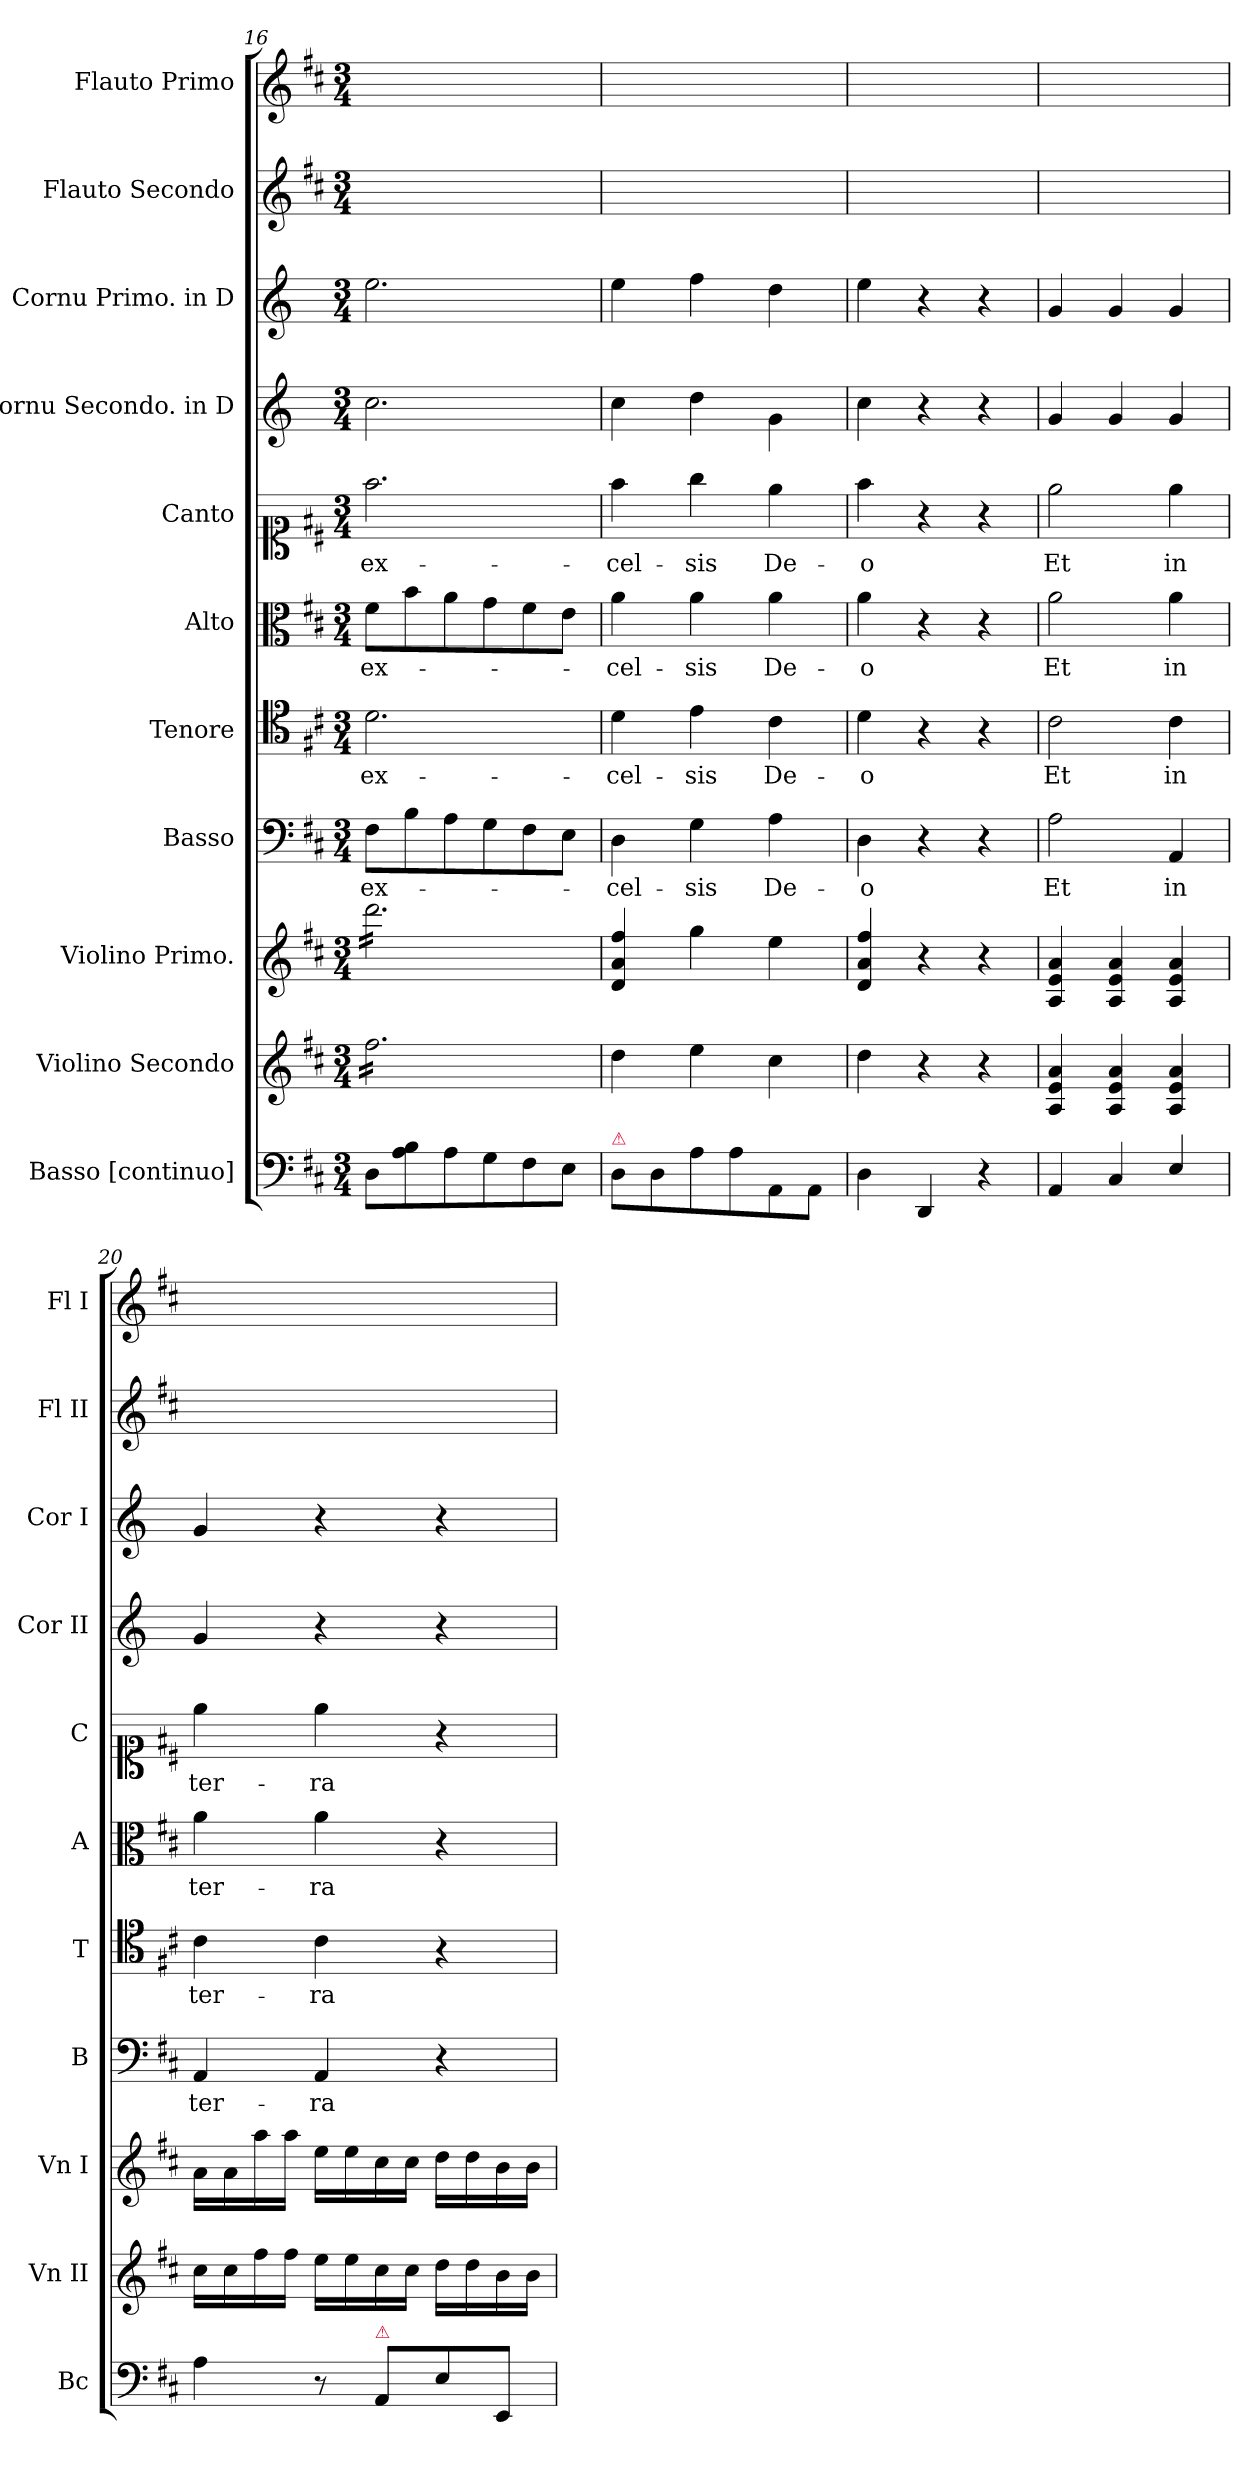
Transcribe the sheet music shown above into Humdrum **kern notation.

**kern	**kern	**kern	**kern	**text	**kern	**text	**kern	**text	**kern	**text	**kern	**kern	**kern	**kern
*part11	*part10	*part9	*part8	*part8	*part7	*part7	*part6	*part6	*part5	*part5	*part4	*part3	*part2	*part1
*staff11	*staff10	*staff9	*staff8	*staff8	*staff7	*staff7	*staff6	*staff6	*staff5	*staff5	*staff4	*staff3	*staff2	*staff1
*I"Basso [continuo]	*I"Violino Secondo	*I"Violino Primo.	*I"Basso	*	*I"Tenore	*	*I"Alto	*	*I"Canto	*	*I"Cornu Secondo. in D	*I"Cornu Primo. in D	*I"Flauto Secondo	*I"Flauto Primo
*I'Bc	*I'Vn II	*I'Vn I	*I'B	*	*I'T	*	*I'A	*	*I'C	*	*I'Cor II	*I'Cor I	*I'Fl II	*I'Fl I
*clefF4	*clefG2	*clefG2	*clefF4	*	*clefC4	*	*clefC3	*	*clefC1	*	*clefG2	*clefG2	*clefG2	*clefG2
*	*	*	*	*	*	*	*	*	*	*	*ITrd-1c-2	*ITrd-1c-2	*	*
*k[f#c#]	*k[f#c#]	*k[f#c#]	*k[f#c#]	*	*k[f#c#]	*	*k[f#c#]	*	*k[f#c#]	*	*k[f#c#]	*k[f#c#]	*k[f#c#]	*k[f#c#]
*M3/4	*M3/4	*M3/4	*M3/4	*	*M3/4	*	*M3/4	*	*M3/4	*	*M3/4	*M3/4	*M3/4	*M3/4
=16	=16	=16	=16	=16	=16	=16	=16	=16	=16	=16	=16	=16	=16	=16
*	*tremolo	*	*	*	*	*	*	*	*	*	*	*	*	*
*	*	*tremolo	*	*	*	*	*	*	*	*	*	*	*	*
8D\L	16ff#\LL	16ddd\LL	8F#\L	ex-	2.d\	ex-	8f#\L	-ex-	2.ff#\	ex-	2.dd\	2.ff#\	2.ryy	2.ryy
.	16ff#\	16ddd\	.	.	.	.	.	.	.	.	.	.	.	.
8A\ 8B\	16ff#\	16ddd\	8B\	.	.	.	8b\	.	.	.	.	.	.	.
.	16ff#\	16ddd\	.	.	.	.	.	.	.	.	.	.	.	.
8A\	16ff#\	16ddd\	8A\	.	.	.	8a\	.	.	.	.	.	.	.
.	16ff#\	16ddd\	.	.	.	.	.	.	.	.	.	.	.	.
8G\	16ff#\	16ddd\	8G\	.	.	.	8g\	.	.	.	.	.	.	.
.	16ff#\	16ddd\	.	.	.	.	.	.	.	.	.	.	.	.
8F#\	16ff#\	16ddd\	8F#\	.	.	.	8f#\	.	.	.	.	.	.	.
.	16ff#\	16ddd\	.	.	.	.	.	.	.	.	.	.	.	.
8E\J	16ff#\	16ddd\	8E\J	.	.	.	8e\J	.	.	.	.	.	.	.
.	16ff#\JJ	16ddd\JJ	.	.	.	.	.	.	.	.	.	.	.	.
*	*	*Xtremolo	*	*	*	*	*	*	*	*	*	*	*	*
*	*Xtremolo	*	*	*	*	*	*	*	*	*	*	*	*	*
=17	=17	=17	=17	=17	=17	=17	=17	=17	=17	=17	=17	=17	=17	=17
!LO:TX:a:color=crimson:t=⚠	!	!	!	!	!	!	!	!	!	!	!	!	!	!
8D\L	4dd\	4d/ 4a/ 4ff#/	4D\	-cel-	4d\	-cel-	4a\	-cel-	4ff#\	-cel-	4dd\	4ff#\	2.ryy	2.ryy
8D\	.	.	.	.	.	.	.	.	.	.	.	.	.	.
8A\	4ee\	4gg\	4G\	-sis	4e\	-sis	4a\	-sis	4gg\	-sis	4ee\	4gg\	.	.
8A\	.	.	.	.	.	.	.	.	.	.	.	.	.	.
8AA/	4cc#\	4ee\	4A\	De-	4c#\	De-	4a\	De-	4ee\	De-	4a\	4ee\	.	.
8AA/J	.	.	.	.	.	.	.	.	.	.	.	.	.	.
=18	=18	=18	=18	=18	=18	=18	=18	=18	=18	=18	=18	=18	=18	=18
4D\	4dd\	4d/ 4a/ 4ff#/	4D\	-o	4d\	-o	4a\	-o	4ff#\	-o	4dd\	4ff#\	2.ryy	2.ryy
4DD/	4r	4r	4r	.	4r	.	4r	.	4r	.	4r	4r	.	.
4r	4r	4r	4r	.	4r	.	4r	.	4r	.	4r	4r	.	.
=19	=19	=19	=19	=19	=19	=19	=19	=19	=19	=19	=19	=19	=19	=19
4AA/	4A/ 4e/ 4a/	4A/ 4e/ 4a/	2A\	Et	2c#\	Et	2a\	Et	2ee\	Et	4a/	4a/	2.ryy	2.ryy
4C#/	4A/ 4e/ 4a/	4A/ 4e/ 4a/	.	.	.	.	.	.	.	.	4a/	4a/	.	.
4E/	4A/ 4e/ 4a/	4A/ 4e/ 4a/	4AA/	in	4c#\	in	4a\	in	4ee\	in	4a/	4a/	.	.
=20	=20	=20	=20	=20	=20	=20	=20	=20	=20	=20	=20	=20	=20	=20
4A\	16cc#\LL	16a\LL	4AA/	ter-	4c#\	ter-	4a\	ter-	4ee\	ter-	4a/	4a/	2.ryy	2.ryy
.	16cc#\	16a\	.	.	.	.	.	.	.	.	.	.	.	.
.	16ff#\	16aa\	.	.	.	.	.	.	.	.	.	.	.	.
.	16ff#\JJ	16aa\JJ	.	.	.	.	.	.	.	.	.	.	.	.
8r	16ee\LL	16ee\LL	4AA/	-ra	4c#\	-ra	4a\	-ra	4ee\	-ra	4r	4r	.	.
.	16ee\	16ee\	.	.	.	.	.	.	.	.	.	.	.	.
!LO:TX:a:color=crimson:t=⚠	!	!	!	!	!	!	!	!	!	!	!	!	!	!
8AA/L	16cc#\	16cc#\	.	.	.	.	.	.	.	.	.	.	.	.
.	16cc#\JJ	16cc#\JJ	.	.	.	.	.	.	.	.	.	.	.	.
8E\	16dd\LL	16dd\LL	4r	.	4r	.	4r	.	4r	.	4r	4r	.	.
.	16dd\	16dd\	.	.	.	.	.	.	.	.	.	.	.	.
8EE/J	16b\	16b\	.	.	.	.	.	.	.	.	.	.	.	.
.	16b\JJ	16b\JJ	.	.	.	.	.	.	.	.	.	.	.	.
=	=	=	=	=	=	=	=	=	=	=	=	=	=	=
*-	*-	*-	*-	*-	*-	*-	*-	*-	*-	*-	*-	*-	*-	*-
